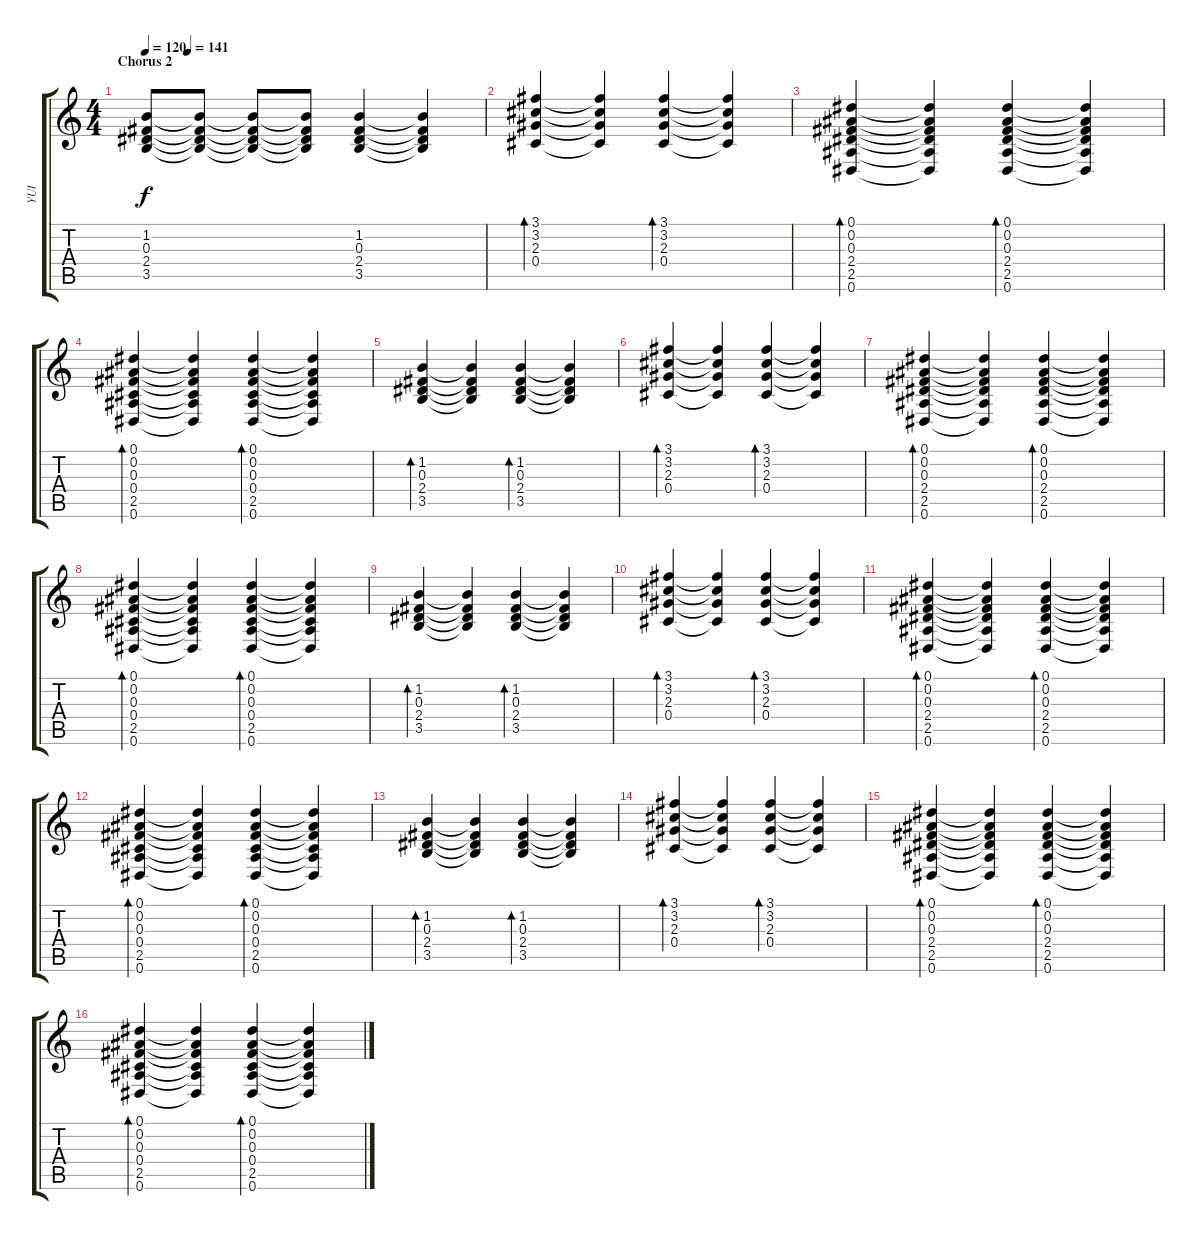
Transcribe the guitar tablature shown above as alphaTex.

\track ("YUI" "YUI") {instrument acousticguitarsteel}
\staff {score tabs}
\tuning (Eb4 Bb3 Gb3 Db3 Ab2 Eb2) {hide}
\ts (4 4)
\section ("" "Chorus 2")
\tempo 120
\tempo (141 0.125)
\clef g2
\ks c
(1.2 0.3 2.4 3.5).8{dy f} (1.2{t} 0.3{t} 2.4{t} 3.5{t}).8 (1.2{t} 0.3{t} 2.4{t} 3.5{t}).8 (1.2{t} 0.3{t} 2.4{t} 3.5{t}).8 (1.2 0.3 2.4 3.5).4 (1.2{t} 0.3{t} 2.4{t} 3.5{t}).4 |
(3.1 3.2 2.3 0.4).4{bd 120} (3.1{t} 3.2{t} 2.3{t} 0.4{t}).4 (3.1 3.2 2.3 0.4).4{bd 120} (3.1{t} 3.2{t} 2.3{t} 0.4{t}).4 |
(0.1 0.2 0.3 2.4 2.5 0.6).4{bd 120} (0.1{t} 0.2{t} 0.3{t} 2.4{t} 2.5{t} 0.6{t}).4 (0.1 0.2 0.3 2.4 2.5 0.6).4{bd 120} (0.1{t} 0.2{t} 0.3{t} 2.4{t} 2.5{t} 0.6{t}).4 |
(0.1 0.2 0.3 0.4 2.5 0.6).4{bd 120} (0.1{t} 0.2{t} 0.3{t} 0.4{t} 2.5{t} 0.6{t}).4 (0.1 0.2 0.3 0.4 2.5 0.6).4{bd 120} (0.1{t} 0.2{t} 0.3{t} 0.4{t} 2.5{t} 0.6{t}).4 |
(1.2 0.3 2.4 3.5).4{bd 120} (1.2{t} 0.3{t} 2.4{t} 3.5{t}).4 (1.2 0.3 2.4 3.5).4{bd 120} (1.2{t} 0.3{t} 2.4{t} 3.5{t}).4 |
(3.1 3.2 2.3 0.4).4{bd 120} (3.1{t} 3.2{t} 2.3{t} 0.4{t}).4 (3.1 3.2 2.3 0.4).4{bd 120} (3.1{t} 3.2{t} 2.3{t} 0.4{t}).4 |
(0.1 0.2 0.3 2.4 2.5 0.6).4{bd 120} (0.1{t} 0.2{t} 0.3{t} 2.4{t} 2.5{t} 0.6{t}).4 (0.1 0.2 0.3 2.4 2.5 0.6).4{bd 120} (0.1{t} 0.2{t} 0.3{t} 2.4{t} 2.5{t} 0.6{t}).4 |
(0.1 0.2 0.3 0.4 2.5 0.6).4{bd 120} (0.1{t} 0.2{t} 0.3{t} 0.4{t} 2.5{t} 0.6{t}).4 (0.1 0.2 0.3 0.4 2.5 0.6).4{bd 120} (0.1{t} 0.2{t} 0.3{t} 0.4{t} 2.5{t} 0.6{t}).4 |
(1.2 0.3 2.4 3.5).4{bd 120} (1.2{t} 0.3{t} 2.4{t} 3.5{t}).4 (1.2 0.3 2.4 3.5).4{bd 120} (1.2{t} 0.3{t} 2.4{t} 3.5{t}).4 |
(3.1 3.2 2.3 0.4).4{bd 120} (3.1{t} 3.2{t} 2.3{t} 0.4{t}).4 (3.1 3.2 2.3 0.4).4{bd 120} (3.1{t} 3.2{t} 2.3{t} 0.4{t}).4 |
(0.1 0.2 0.3 2.4 2.5 0.6).4{bd 120} (0.1{t} 0.2{t} 0.3{t} 2.4{t} 2.5{t} 0.6{t}).4 (0.1 0.2 0.3 2.4 2.5 0.6).4{bd 120} (0.1{t} 0.2{t} 0.3{t} 2.4{t} 2.5{t} 0.6{t}).4 |
(0.1 0.2 0.3 0.4 2.5 0.6).4{bd 120} (0.1{t} 0.2{t} 0.3{t} 0.4{t} 2.5{t} 0.6{t}).4 (0.1 0.2 0.3 0.4 2.5 0.6).4{bd 120} (0.1{t} 0.2{t} 0.3{t} 0.4{t} 2.5{t} 0.6{t}).4 |
(1.2 0.3 2.4 3.5).4{bd 120} (1.2{t} 0.3{t} 2.4{t} 3.5{t}).4 (1.2 0.3 2.4 3.5).4{bd 120} (1.2{t} 0.3{t} 2.4{t} 3.5{t}).4 |
(3.1 3.2 2.3 0.4).4{bd 120} (3.1{t} 3.2{t} 2.3{t} 0.4{t}).4 (3.1 3.2 2.3 0.4).4{bd 120} (3.1{t} 3.2{t} 2.3{t} 0.4{t}).4 |
(0.1 0.2 0.3 2.4 2.5 0.6).4{bd 120} (0.1{t} 0.2{t} 0.3{t} 2.4{t} 2.5{t} 0.6{t}).4 (0.1 0.2 0.3 2.4 2.5 0.6).4{bd 120} (0.1{t} 0.2{t} 0.3{t} 2.4{t} 2.5{t} 0.6{t}).4 |
(0.1 0.2 0.3 0.4 2.5 0.6).4{bd 120} (0.1{t} 0.2{t} 0.3{t} 0.4{t} 2.5{t} 0.6{t}).4 (0.1 0.2 0.3 0.4 2.5 0.6).4{bd 120} (0.1{t} 0.2{t} 0.3{t} 0.4{t} 2.5{t} 0.6{t}).4
